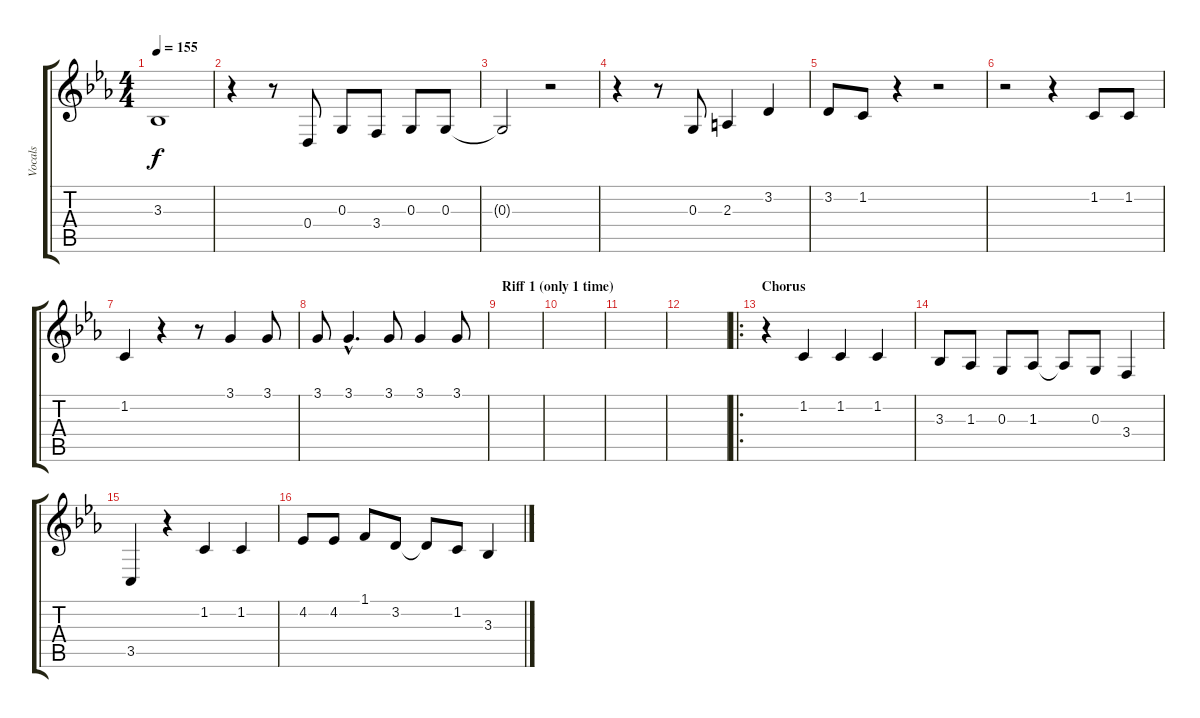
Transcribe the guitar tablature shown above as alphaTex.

\track ("Vocals" "Vocals") {instrument cello}
\staff {score tabs}
\tuning (E4 B3 G3 D3 A2 E2) {hide}
\ts (4 4)
\tempo 155
\clef g2
\ks cminor
3.3{t}.1{dy f} |
r.4 r.8 0.4.8 0.3.8 3.4.8 0.3.8 0.3.8 |
0.3{t}.2 r.2 |
r.4 r.8 0.3.8 2.3.4 3.2.4 |
3.2.8 1.2.8 r.4 r.2 |
r.2 r.4 1.2.8 1.2.8 |
1.2.4 r.4 r.8 3.1.4 3.1.8 |
3.1.8 3.1{hac}.4{d} 3.1.8 3.1.4 3.1.8 |
\section ("" "Riff 1 (only 1 time)")
|
|
|
|
\ro
\section ("" "Chorus")
r.4 1.2.4 1.2.4 1.2.4 |
3.3.8 1.3.8 0.3.8 1.3.8 1.3{t}.8 0.3.8 3.4.4 |
3.5.4 r.4 1.2.4 1.2.4 |
4.2.8 4.2.8 1.1.8 3.2.8 3.2{t}.8 1.2.8 3.3.4
